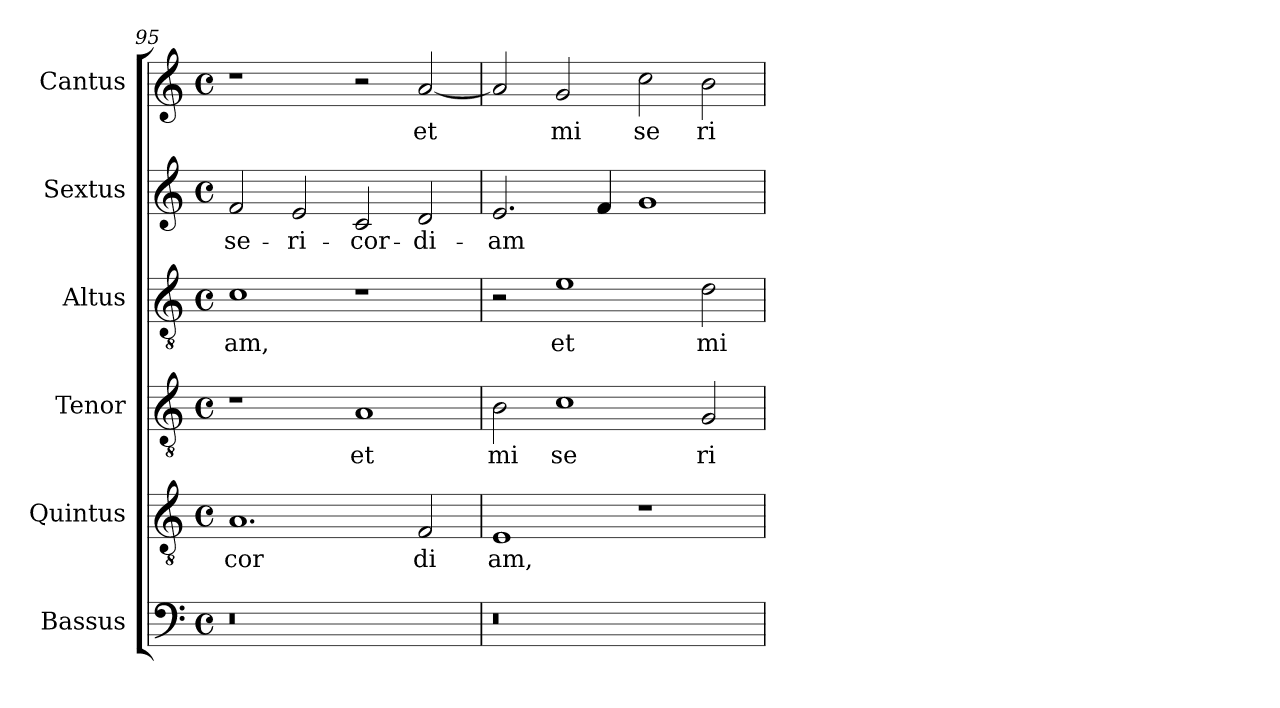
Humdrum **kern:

**kern	**kern	**text	**kern	**text	**kern	**text	**kern	**text	**kern	**text
*part6	*part5	*part5	*part4	*part4	*part3	*part3	*part2	*part2	*part1	*part1
*staff6	*staff5	*staff5	*staff4	*staff4	*staff3	*staff3	*staff2	*staff2	*staff1	*staff1
*I"Bassus	*I"Quintus	*	*I"Tenor	*	*I"Altus	*	*I"Sextus	*	*I"Cantus	*
!!LO:LB:g=z
*clefF4	*clefGv2	*	*clefGv2	*	*clefGv2	*	*clefG2	*	*clefG2	*
*k[]	*	*	*	*	*	*	*	*	*	*
*C:	*	*	*	*	*	*	*	*	*	*
*M4/4	*M4/4	*	*M4/4	*	*M4/4	*	*M4/4	*	*M4/4	*
*met(c)	*met(c)	*	*met(c)	*	*met(c)	*	*met(c)	*	*met(c)	*
=95	=95	=95	=95	=95	=95	=95	=95	=95	=95	=95
!	!	!LO:LY:b:cj	!	!	!	!LO:LY:b:cj	!	!LO:LY:b:cj	!	!
0r	1.A	cor	1r	.	1c	-am,	2f/	se-	1r	.
!	!	!	!	!	!	!	!	!LO:LY:b:cj	!	!
.	.	.	.	.	.	.	2e/	-ri-	.	.
!	!	!	!	!LO:LY:b:cj	!	!	!	!LO:LY:b:cj	!	!
.	.	.	1A	et	1r	.	2c/	-cor-	2r	.
!	!	!LO:LY:b:cj	!	!	!	!	!	!LO:LY:b:cj	!	!LO:LY:b:cj
.	2F/	di	.	.	.	.	2d/	-di-	[<2a/	et
=96	=96	=96	=96	=96	=96	=96	=96	=96	=96	=96
!	!	!LO:LY:b:cj	!	!LO:LY:b:cj	!	!	!	!LO:LY:b	!	!
0r	1E	am,	2B\	mi	2r	.	2.e/	-am	2a/]	.
!	!	!	!	!LO:LY:b:cj	!	!LO:LY:b:cj	!	!	!	!LO:LY:b:cj
.	.	.	1c	se	1e	et	.	.	2g/	mi
.	.	.	.	.	.	.	4f/	.	.	.
!	!	!	!	!	!	!	!	!	!	!LO:LY:b:cj
.	1r	.	.	.	.	.	1g	.	2cc\	se
!	!	!	!	!LO:LY:b:cj	!	!LO:LY:b:cj	!	!	!	!LO:LY:b:cj
.	.	.	2G/	ri	2d\	mi	.	.	2b\	ri
=	=	=	=	=	=	=	=	=	=	=
*-	*-	*-	*-	*-	*-	*-	*-	*-	*-	*-
